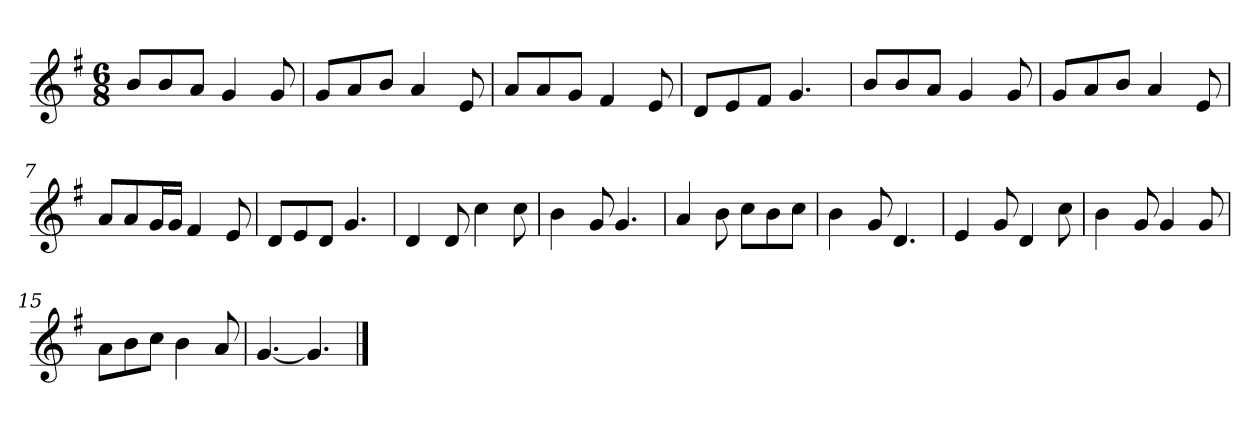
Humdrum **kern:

**kern
*part1
*staff1
*k[f#]
*M6/8
*MM120
=1
8bL
8b
8aJ
4g
8g
=2
8gL
8a
8bJ
4a
8e
=3
8aL
8a
8gJ
4f#
8e
=4
8dL
8e
8f#J
4.g
=5
8bL
8b
8aJ
4g
8g
=6
8gL
8a
8bJ
4a
8e
=7
8aL
8a
16gL
16gJJ
4f#
8e
=8
8dL
8e
8dJ
4.g
=9
4d
8d
4cc
8cc
=10
4b
8g
4.g
=11
4a
8b
8ccL
8b
8ccJ
=12
4b
8g
4.d
=13
4e
8g
4d
8cc
=14
4b
8g
4g
8g
=15
8aL
8b
8ccJ
4b
8a
=16
[4.g
4.g]
==
*-
